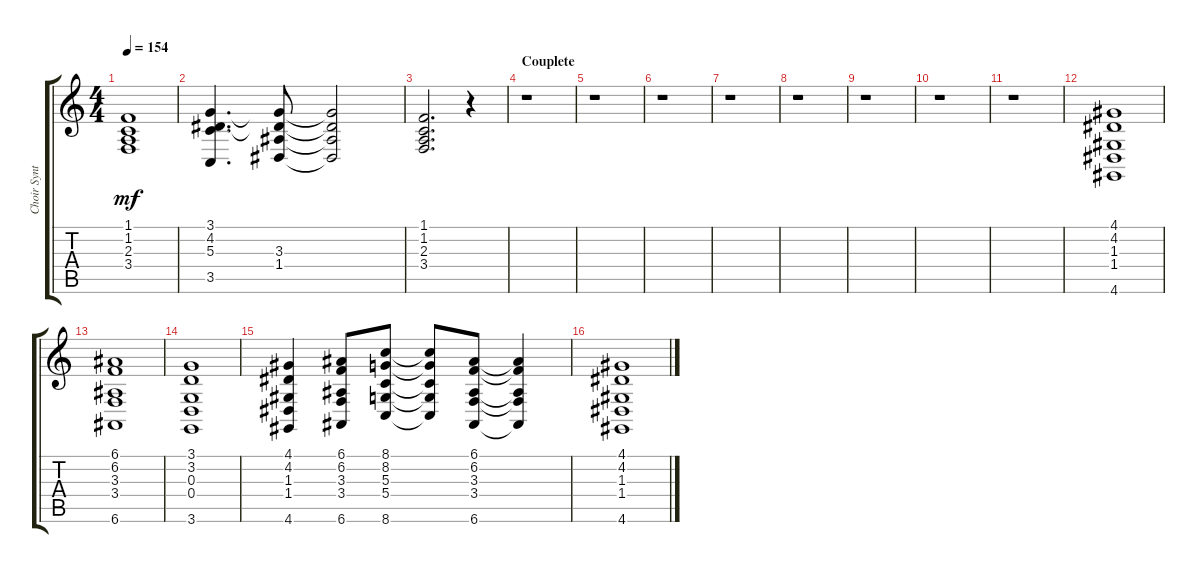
\track ("Choir Synth" "Choir Synt") {instrument choiraahs}
\staff {score tabs}
\tuning (E4 B3 G3 D3 A2 E2) {hide}
\ts (4 4)
\tempo 154
\clef g2
\ks c
(1.1{t} 1.2{t} 2.3{t} 3.4{t}).1{dy mf} |
(3.1 4.2 5.3 3.5).4{d} (3.1{t} 4.2{t} 3.3 1.4).8 (3.1{t} 4.2{t} 3.3{t} 1.4{t}).2 |
(1.1 1.2 2.3 3.4).2{d} r.4 |
\section ("" "Couplete")
r.1 |
r.1 |
r.1 |
r.1 |
r.1 |
r.1 |
r.1 |
r.1 |
(4.1 4.2 1.3 1.4 4.6).1 |
(6.1 6.2 3.3 3.4 6.6).1 |
(3.1 3.2 0.3 0.4 3.6).1 |
(4.1 4.2 1.3 1.4 4.6).4 (6.1 6.2 3.3 3.4 6.6).8 (8.1 8.2 5.3 5.4 8.6).8 (8.1{t} 8.2{t} 5.3{t} 5.4{t} 8.6{t}).8 (6.1 6.2 3.3 3.4 6.6).8 (6.1{t} 6.2{t} 3.3{t} 3.4{t} 6.6{t}).4 |
(4.1 4.2 1.3 1.4 4.6).1
